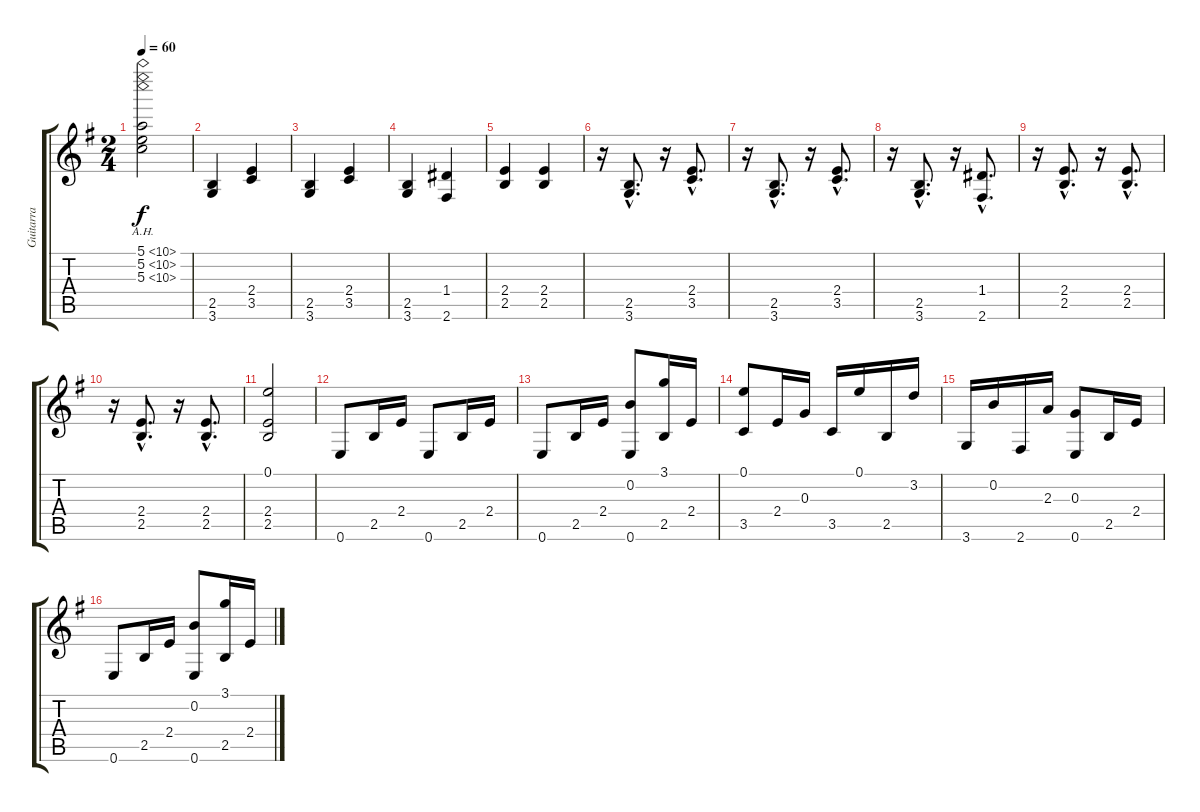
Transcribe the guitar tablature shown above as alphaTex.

\track ("Guitarra" "Guitarra") {instrument acousticguitarnylon}
\staff {score tabs}
\tuning (E4 B3 G3 D3 A2 E2) {hide}
\ts (2 4)
\tempo 60
\clef g2
\ks g
(5.1{ah 5} 5.2{ah 5} 5.3{ah 5}).2{dy f} |
(2.5 3.6).4 (2.4 3.5).4 |
(2.5 3.6).4 (2.4 3.5).4 |
(2.5 3.6).4 (1.4 2.6).4 |
(2.4 2.5).4 (2.4 2.5).4 |
r.16 (2.5{hac} 3.6{hac}).8{d} r.16 (2.4{hac} 3.5{hac}).8{d} |
r.16 (2.5{hac} 3.6{hac}).8{d} r.16 (2.4{hac} 3.5{hac}).8{d} |
r.16 (2.5{hac} 3.6{hac}).8{d} r.16 (1.4{hac} 2.6{hac}).8{d} |
r.16 (2.4{hac} 2.5{hac}).8{d} r.16 (2.4{hac} 2.5{hac}).8{d} |
r.16 (2.4{hac} 2.5{hac}).8{d} r.16 (2.4{hac} 2.5{hac}).8{d} |
(0.1 2.4 2.5).2 |
0.6.8 2.5.16 2.4.16 0.6.8 2.5.16 2.4.16 |
0.6.8 2.5.16 2.4.16 (0.2 0.6).8 (3.1 2.5).16 2.4.16 |
(0.1 3.5).8 2.4.16 0.3.16 3.5.16 0.1.16 2.5.16 3.2.16 |
3.6.16 0.2.16 2.6.16 2.3.16 (0.3 0.6).8 2.5.16 2.4.16 |
0.6.8 2.5.16 2.4.16 (0.2 0.6).8 (3.1 2.5).16 2.4.16
